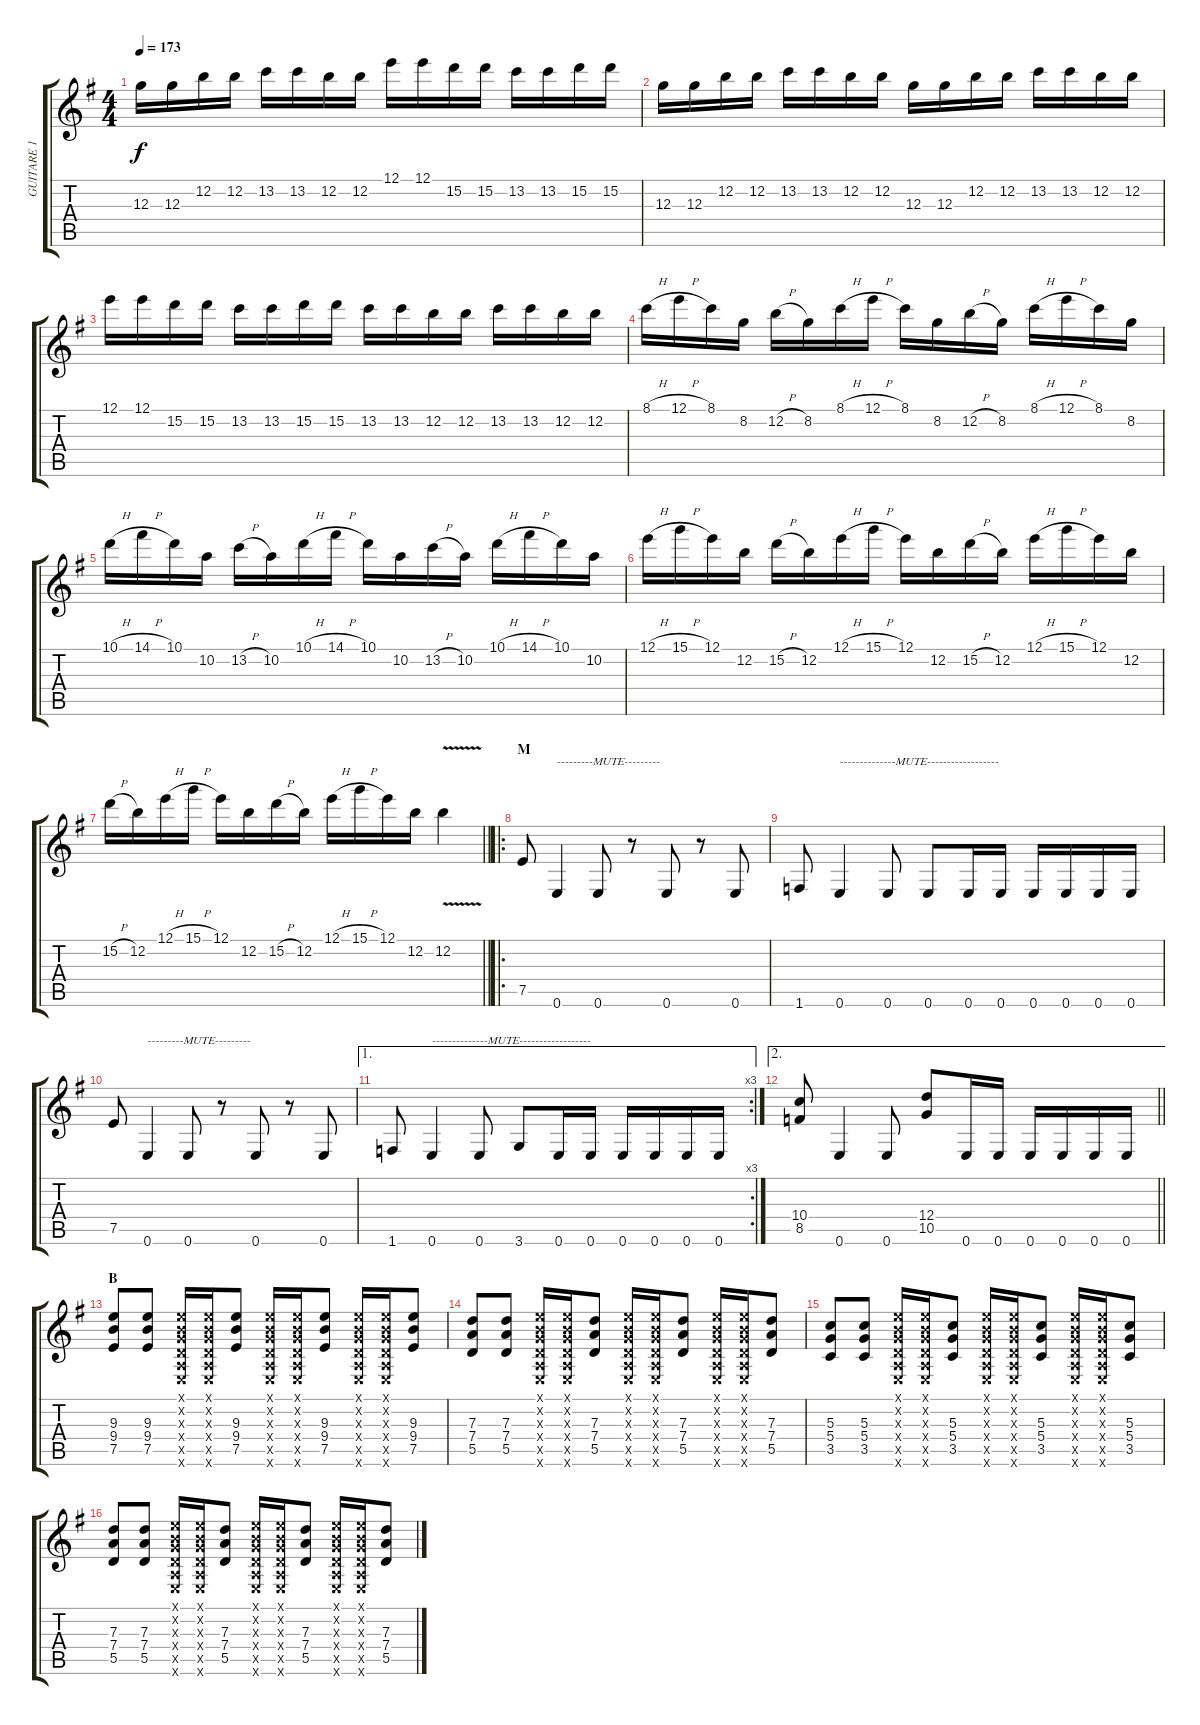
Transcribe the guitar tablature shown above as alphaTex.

\track ("GUITARE 1" "GUITARE 1") {instrument distortionguitar}
\staff {score tabs}
\tuning (E4 B3 G3 D3 A2 E2) {hide}
\ts (4 4)
\tempo 173
\clef g2
\ks g
12.3.16{dy f} 12.3.16 12.2.16 12.2.16 13.2.16 13.2.16 12.2.16 12.2.16 12.1.16 12.1.16 15.2.16 15.2.16 13.2.16 13.2.16 15.2.16 15.2.16 |
12.3.16 12.3.16 12.2.16 12.2.16 13.2.16 13.2.16 12.2.16 12.2.16 12.3.16 12.3.16 12.2.16 12.2.16 13.2.16 13.2.16 12.2.16 12.2.16 |
12.1.16 12.1.16 15.2.16 15.2.16 13.2.16 13.2.16 15.2.16 15.2.16 13.2.16 13.2.16 12.2.16 12.2.16 13.2.16 13.2.16 12.2.16 12.2.16 |
8.1{h}.16 12.1{h}.16 8.1.16 8.2.16 12.2{h}.16 8.2.16 8.1{h}.16 12.1{h}.16 8.1.16 8.2.16 12.2{h}.16 8.2.16 8.1{h}.16 12.1{h}.16 8.1.16 8.2.16 |
10.1{h}.16 14.1{h}.16 10.1.16 10.2.16 13.2{h}.16 10.2.16 10.1{h}.16 14.1{h}.16 10.1.16 10.2.16 13.2{h}.16 10.2.16 10.1{h}.16 14.1{h}.16 10.1.16 10.2.16 |
12.1{h}.16 15.1{h}.16 12.1.16 12.2.16 15.2{h}.16 12.2.16 12.1{h}.16 15.1{h}.16 12.1.16 12.2.16 15.2{h}.16 12.2.16 12.1{h}.16 15.1{h}.16 12.1.16 12.2.16 |
\barLineRight lightlight
15.2{h}.16 12.2.16 12.1{h}.16 15.1{h}.16 12.1.16 12.2.16 15.2{h}.16 12.2.16 12.1{h}.16 15.1{h}.16 12.1.16 12.2.16 12.2{v}.4 |
\ro
\section ("" "M")
7.5.8{volume 10 balance 12} 0.6.4{txt "---------MUTE---------"} 0.6.8 r.8 0.6.8 r.8 0.6.8 |
1.6.8 0.6.4{txt "--------------MUTE------------------"} 0.6.8 0.6.8 0.6.16 0.6.16 0.6.16 0.6.16 0.6.16 0.6.16 |
7.5.8 0.6.4{txt "---------MUTE---------"} 0.6.8 r.8 0.6.8 r.8 0.6.8 |
\ae 1
\rc 3
1.6.8 0.6.4{txt "--------------MUTE------------------"} 0.6.8 3.6.8 0.6.16 0.6.16 0.6.16 0.6.16 0.6.16 0.6.16 |
\ae 2
\barLineRight lightlight
(10.4 8.5).8 0.6.4 0.6.8 (12.4 10.5).8 0.6.16 0.6.16 0.6.16 0.6.16 0.6.16 0.6.16 |
\section ("" "B")
(9.3 9.4 7.5).8 (9.3 9.4 7.5).8 (0.1{x} 0.2{x} 0.3{x} 0.4{x} 0.5{x} 0.6{x}).16 (0.1{x} 0.2{x} 0.3{x} 0.4{x} 0.5{x} 0.6{x}).16 (9.3 9.4 7.5).8 (0.1{x} 0.2{x} 0.3{x} 0.4{x} 0.5{x} 0.6{x}).16 (0.1{x} 0.2{x} 0.3{x} 0.4{x} 0.5{x} 0.6{x}).16 (9.3 9.4 7.5).8 (0.1{x} 0.2{x} 0.3{x} 0.4{x} 0.5{x} 0.6{x}).16 (0.1{x} 0.2{x} 0.3{x} 0.4{x} 0.5{x} 0.6{x}).16 (9.3 9.4 7.5).8 |
(7.3 7.4 5.5).8 (7.3 7.4 5.5).8 (0.1{x} 0.2{x} 0.3{x} 0.4{x} 0.5{x} 0.6{x}).16 (0.1{x} 0.2{x} 0.3{x} 0.4{x} 0.5{x} 0.6{x}).16 (7.3 7.4 5.5).8 (0.1{x} 0.2{x} 0.3{x} 0.4{x} 0.5{x} 0.6{x}).16 (0.1{x} 0.2{x} 0.3{x} 0.4{x} 0.5{x} 0.6{x}).16 (7.3 7.4 5.5).8 (0.1{x} 0.2{x} 0.3{x} 0.4{x} 0.5{x} 0.6{x}).16 (0.1{x} 0.2{x} 0.3{x} 0.4{x} 0.5{x} 0.6{x}).16 (7.3 7.4 5.5).8 |
(5.3 5.4 3.5).8 (5.3 5.4 3.5).8 (0.1{x} 0.2{x} 0.3{x} 0.4{x} 0.5{x} 0.6{x}).16 (0.1{x} 0.2{x} 0.3{x} 0.4{x} 0.5{x} 0.6{x}).16 (5.3 5.4 3.5).8 (0.1{x} 0.2{x} 0.3{x} 0.4{x} 0.5{x} 0.6{x}).16 (0.1{x} 0.2{x} 0.3{x} 0.4{x} 0.5{x} 0.6{x}).16 (5.3 5.4 3.5).8 (0.1{x} 0.2{x} 0.3{x} 0.4{x} 0.5{x} 0.6{x}).16 (0.1{x} 0.2{x} 0.3{x} 0.4{x} 0.5{x} 0.6{x}).16 (5.3 5.4 3.5).8 |
(7.3 7.4 5.5).8 (7.3 7.4 5.5).8 (0.1{x} 0.2{x} 0.3{x} 0.4{x} 0.5{x} 0.6{x}).16 (0.1{x} 0.2{x} 0.3{x} 0.4{x} 0.5{x} 0.6{x}).16 (7.3 7.4 5.5).8 (0.1{x} 0.2{x} 0.3{x} 0.4{x} 0.5{x} 0.6{x}).16 (0.1{x} 0.2{x} 0.3{x} 0.4{x} 0.5{x} 0.6{x}).16 (7.3 7.4 5.5).8 (0.1{x} 0.2{x} 0.3{x} 0.4{x} 0.5{x} 0.6{x}).16 (0.1{x} 0.2{x} 0.3{x} 0.4{x} 0.5{x} 0.6{x}).16 (7.3 7.4 5.5).8
